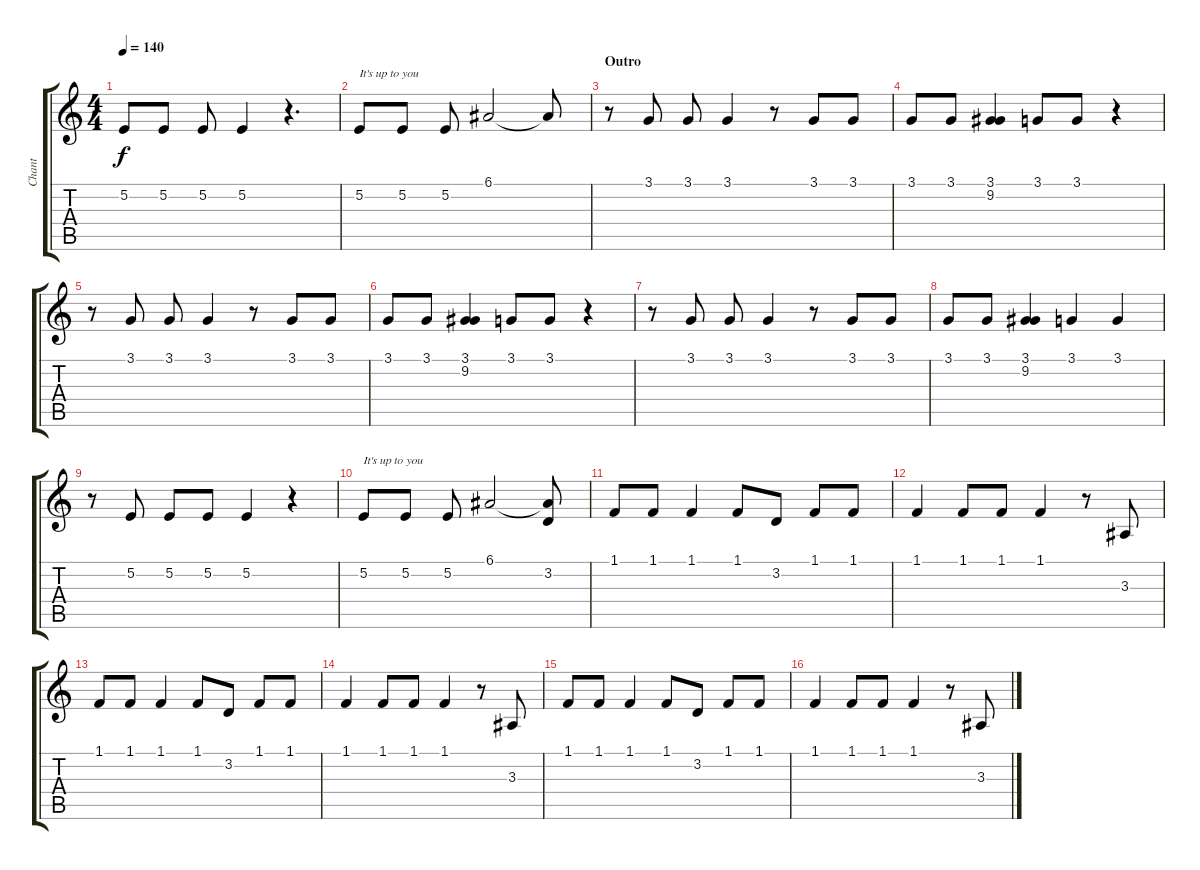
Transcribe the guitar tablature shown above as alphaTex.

\track ("Chant" "Chant") {instrument lead8bassandlead}
\staff {score tabs}
\tuning (E4 B3 G3 D3 A2 E2) {hide}
\ts (4 4)
\tempo 140
\clef g2
\ks c
5.2.8{dy f} 5.2.8 5.2.8 5.2.4 r.4{d} |
5.2.8{txt "It's up to you"} 5.2.8 5.2.8 6.1.2 6.1{t}.8 |
\section ("" "Outro")
r.8 3.1.8 3.1.8 3.1.4 r.8 3.1.8 3.1.8 |
3.1.8 3.1.8 (3.1 9.2).4 3.1.8 3.1.8 r.4 |
r.8 3.1.8 3.1.8 3.1.4 r.8 3.1.8 3.1.8 |
3.1.8 3.1.8 (3.1 9.2).4 3.1.8 3.1.8 r.4 |
r.8 3.1.8 3.1.8 3.1.4 r.8 3.1.8 3.1.8 |
3.1.8 3.1.8 (3.1 9.2).4 3.1.4 3.1.4 |
r.8 5.2.8 5.2.8 5.2.8 5.2.4 r.4 |
5.2.8{txt "It's up to you"} 5.2.8 5.2.8 6.1.2 (6.1{t} 3.2).8 |
1.1.8 1.1.8 1.1.4 1.1.8 3.2.8 1.1.8 1.1.8 |
1.1.4 1.1.8 1.1.8 1.1.4 r.8 3.3.8 |
1.1.8 1.1.8 1.1.4 1.1.8 3.2.8 1.1.8 1.1.8 |
1.1.4 1.1.8 1.1.8 1.1.4 r.8 3.3.8 |
1.1.8 1.1.8 1.1.4 1.1.8 3.2.8 1.1.8 1.1.8 |
1.1.4 1.1.8 1.1.8 1.1.4 r.8 3.3.8
